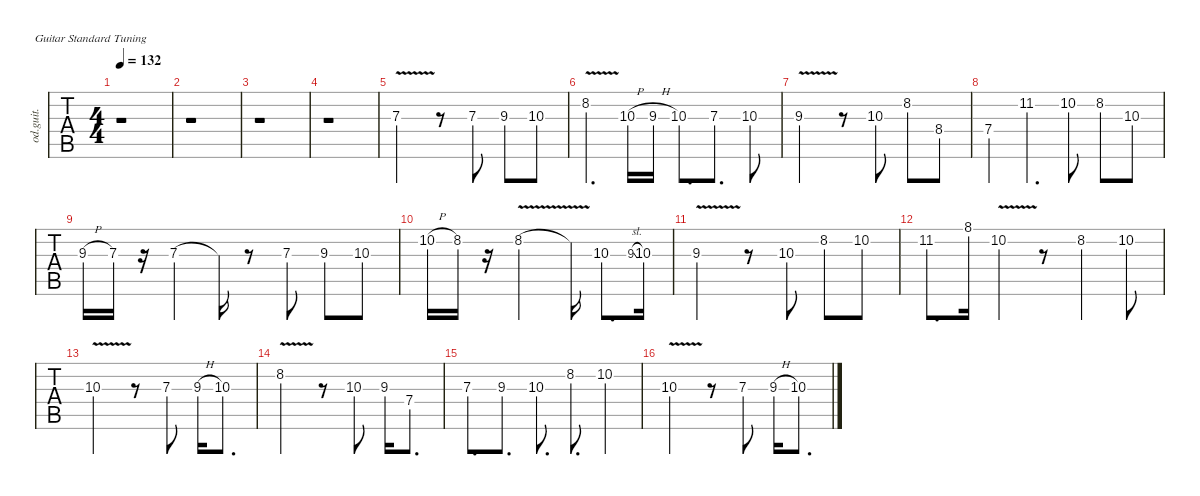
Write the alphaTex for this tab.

\defaultSystemsLayout 4
\hideDynamics
\bracketExtendMode nobrackets
\track ("Lead guitar" "od.guit.") {instrument overdrivenguitar}
\staff {tabs}
\tuning (E4 B3 G3 D3 A2 E2)
\ts (4 4)
\tempo 132
\clef g2
\ks c
r.1{dy fff instrument overdrivenguitar beam Down} |
r.1{beam Down} |
r.1{beam Down} |
r.1{beam Down} |
7.3{v}.2{beam Down} r.8{beam Down} 7.3.8{beam Down} 9.3.8{beam Down} 10.3.8{beam Down} |
8.2{v}.4{d beam Down} 10.3{h}.16{beam Down} 9.3{h}.16{beam Down} 10.3.8{d beam Down} 7.3.8{d beam Down} 10.3.8{beam Down} |
9.3{v}.2{beam Down} r.8{beam Down} 10.3.8{beam Down} 8.2.8{beam Down} 8.4{acc #}.8{beam Down} |
7.4.4{beam Up} 11.2{acc #}.4{d beam Down} 10.2.8{beam Down} 8.2.8{beam Down} 10.3.8{beam Down} |
9.3{h}.16{beam Down} 7.3.16{beam Down} r.16{beam Down} 7.3.4{beam Down} 7.3{t}.16{dy f beam Down} r.8{beam Down} 7.3.8{dy fff beam Down} 9.3.8{beam Down} 10.3.8{beam Down} |
10.2{h}.16{beam Down} 8.2.16{beam Down} r.16{beam Down} 8.2{v}.2{beam Down} 8.2{v t}.16{dy f beam Down} 10.3.8{d dy fff beam Down} 9.3{sl}.8{gr dy ff beam Up} 10.3.16{dy fff beam Down} |
9.3{v}.2{beam Down} r.8{beam Down} 10.3.8{beam Down} 8.2.8{beam Down} 10.2.8{beam Down} |
11.2{acc #}.8{d beam Down} 8.1.16{beam Down} 10.2{v}.4{beam Down} r.8{beam Down} 8.2.4{beam Down} 10.2.8{beam Down} |
10.3{v}.2{beam Down} r.8{beam Down} 7.3.8{beam Down} 9.3{h}.16{beam Down} 10.3.8{d beam Down} |
8.2{v}.2{beam Down} r.8{beam Down} 10.3.8{beam Down} 9.3.16{beam Down} 7.4.8{d beam Down} |
7.3.8{d beam Down} 9.3.8{d beam Down} 10.3.8{d beam Down} 8.2.8{d beam Down} 10.2.4{beam Down} |
10.3{v}.2{beam Down} r.8{beam Down} 7.3.8{beam Down} 9.3{h}.16{beam Down} 10.3.8{d beam Down}
